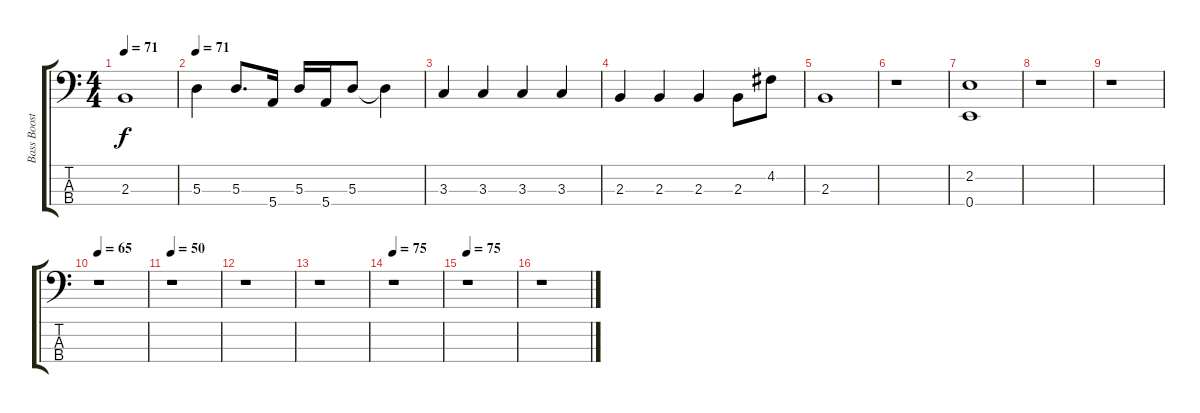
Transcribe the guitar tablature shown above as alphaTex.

\track ("Bass Boost" "Bass Boost") {instrument electricbassfinger}
\staff {score tabs}
\tuning (G2 D2 A1 E1) {hide}
\ts (4 4)
\tempo 71
\clef f4
\ks c
2.3.1{dy f} |
\tempo 68
\tempo 71
5.3.4 5.3.8{d} 5.4.16 5.3.16 5.4.16 5.3.8 5.3{t}.4 |
3.3.4 3.3.4 3.3.4 3.3.4 |
2.3.4 2.3.4 2.3.4 2.3.8 4.2.8 |
2.3.1 |
r.1 |
(2.2 0.4).1 |
r.1 |
r.1 |
\tempo 65
r.1 |
\tempo 50
r.1 |
r.1 |
r.1 |
\tempo 75
r.1 |
\tempo 75
r.1 |
r.1
